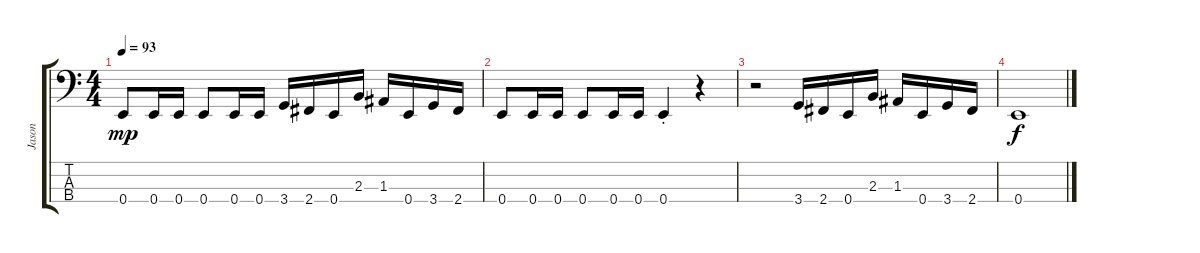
\track ("Jason" "Jason") {instrument electricbasspick}
\staff {score tabs}
\tuning (G2 D2 A1 E1) {hide}
\ts (4 4)
\tempo 93
\clef f4
\ks c
0.4.8{dy mp} 0.4.16 0.4.16 0.4.8 0.4.16 0.4.16 3.4.16 2.4.16 0.4.16 2.3.16 1.3.16 0.4.16 3.4.16 2.4.16 |
0.4.8 0.4.16 0.4.16 0.4.8 0.4.16 0.4.16 0.4{st}.4 r.4 |
r.2 3.4.16 2.4.16 0.4.16 2.3.16 1.3.16 0.4.16 3.4.16 2.4.16 |
0.4.1{dy f}
